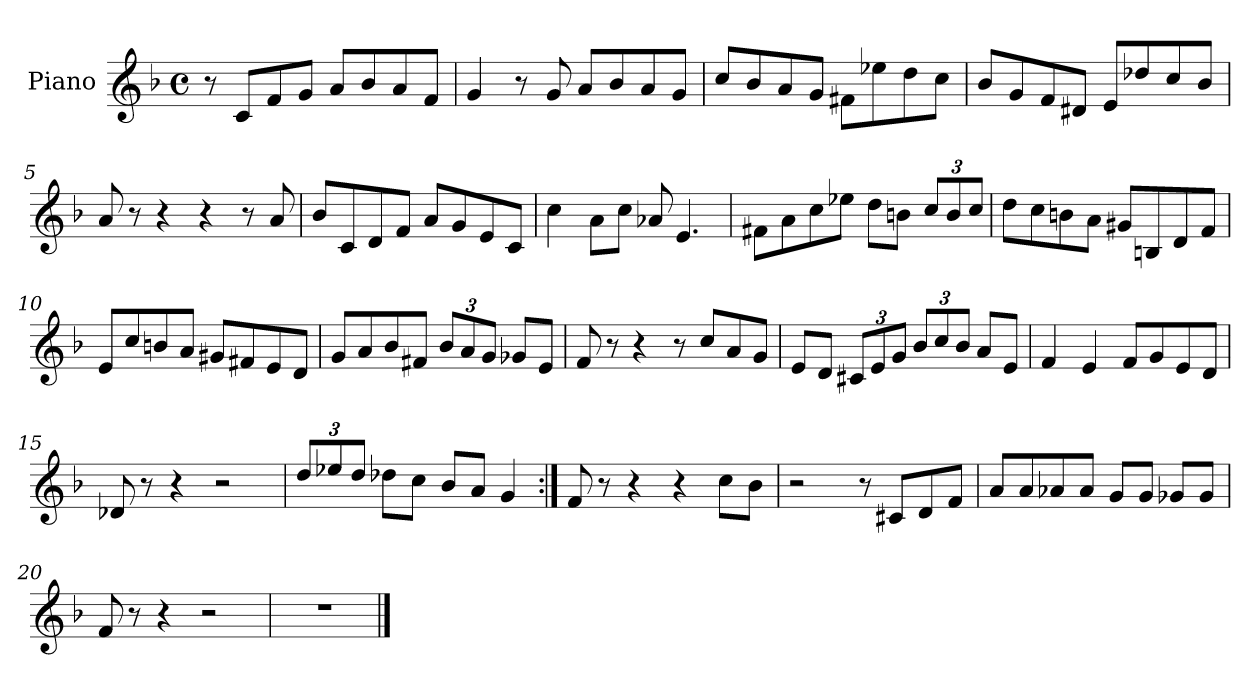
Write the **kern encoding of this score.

**kern
*part1
*staff1
*I"Piano
*I'Pno
*clefG2
*k[b-]
*F:
*M4/4
*met(c)
=1
8r
8c/L
8f/
8g/J
8a/L
8b-/
8a/
8f/J
=2
4g/
8r
8g/
8a/L
8b-/
8a/
8g/J
=3
8cc/L
8b-/
8a/
8g/J
8f#X\L
8ee-X\
8dd\
8cc\J
=4
8b-/L
8g/
8f/
8d#X/J
8e/L
8dd-X/
8cc/
8b-/J
!!LO:LB:g=z
=5
8a/
8r
4r
4r
8r
8a/
=6
8b-/L
8c/
8d/
8f/J
8a/L
8g/
8e/
8c/J
=7
4cc\
8a\L
8cc\J
8a-X/
4.e/
=8
8f#X\L
8a\
8cc\
8ee-X\J
8dd\L
8bn\J
*Xbrackettup
12cc/L
12b/
12cc/J
!!LO:LB:g=z
=9
8dd\L
8cc\
8bn\
8a\J
8g#X/L
8Bn/
8d/
8f/J
=10
8e/L
8cc/
8bn/
8a/J
8g#X/L
8f#X/
8e/
8d/J
=11
8g/L
8a/
8b-/
8f#X/J
12b-/L
12a/
12g/J
8g-X/L
8e/J
=12
8f/
8r
4r
8r
8cc/L
8a/
8g/J
!!LO:LB:g=z
=13
8e/L
8d/J
12c#X/L
12e/
12g/J
12b-/L
12cc/
12b-/J
8a/L
8e/J
=14
4f/
4e/
8f/L
8g/
8e/
8d/J
=15
8d-X/
8r
4r
2r
=16
12dd/L
12ee-X/
12dd/J
8dd-X\L
8cc\J
8b-/L
8a/J
4g/
!!LO:LB:g=z
=17:|!
8f/
8r
4r
4r
8cc\L
8b-\J
=18
2r
8r
8c#X/L
8d/
8f/J
=19
8a/L
8a/
8a-X/
8a-/J
8g/L
8g/J
8g-X/L
8g-/J
=20
8f/
8r
4r
2r
=21
1r
==
*-
